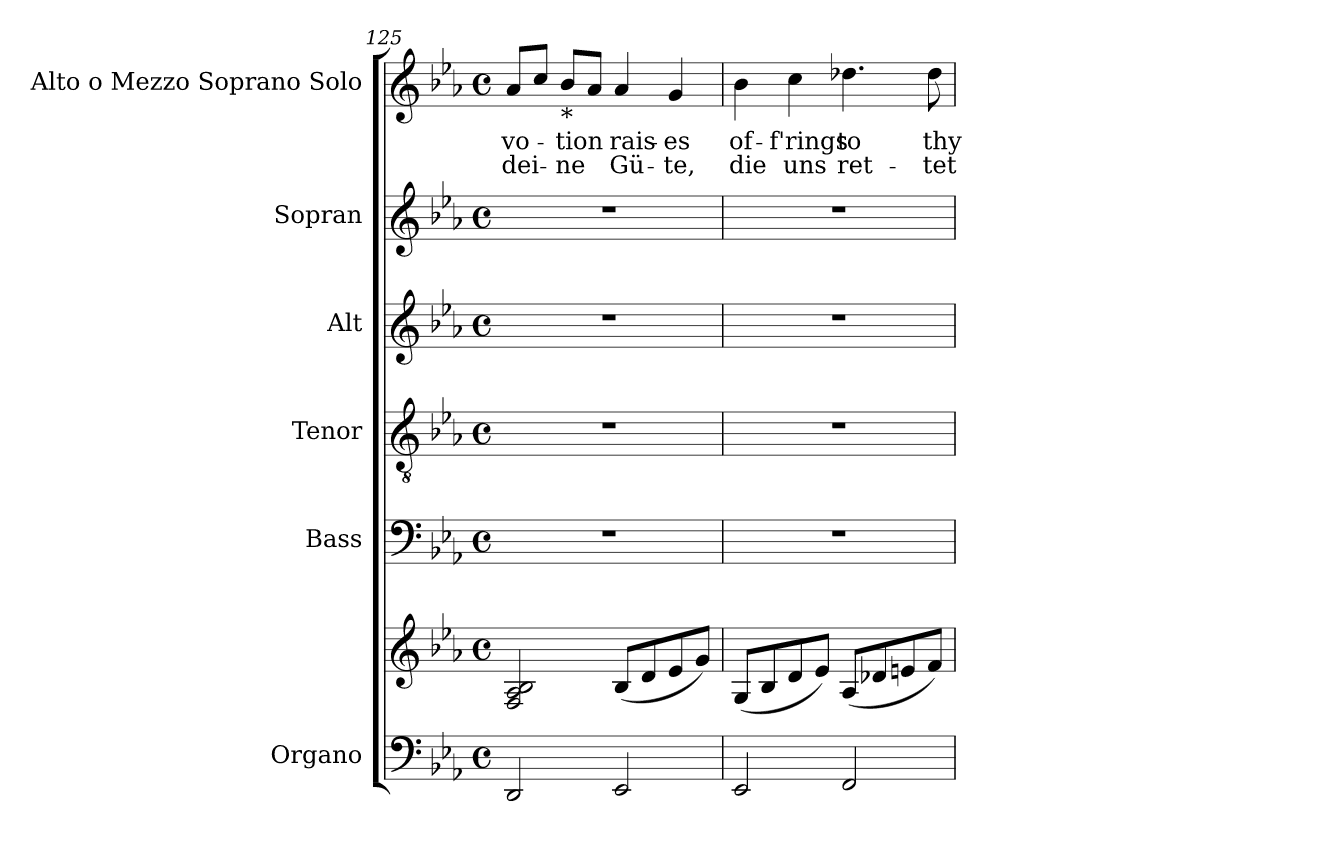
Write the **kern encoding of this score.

**kern	**kern	**kern	**kern	**kern	**kern	**kern	**text	**text
*part6	*part6	*part5	*part4	*part3	*part2	*part1	*part1	*part1
*staff7	*staff6	*staff5	*staff4	*staff3	*staff2	*staff1	*staff1	*staff1
*I"Organo	*	*I"Bass	*I"Tenor	*I"Alt	*I"Sopran	*I"Alto o Mezzo Soprano Solo	*	*
*	*	*I'B	*I'T	*I'A	*I'S	*I'S o l o	*	*
*clefF4	*clefG2	*clefF4	*clefGv2	*clefG2	*clefG2	*clefG2	*	*
*k[b-e-a-]	*k[b-e-a-]	*k[b-e-a-]	*k[b-e-a-]	*k[b-e-a-]	*k[b-e-a-]	*k[b-e-a-]	*	*
*M4/4	*M4/4	*M4/4	*M4/4	*M4/4	*M4/4	*M4/4	*	*
*met(c)	*met(c)	*met(c)	*met(c)	*met(c)	*met(c)	*met(c)	*	*
=125	=125	=125	=125	=125	=125	=125	=125	=125
2DD/	2F/ 2A-/ 2B-/	1r	1r	1r	1r	8a-/L	-vo-	dei-
.	.	.	.	.	.	8cc/J	.	.
!	!	!	!	!	!	!LO:TX:b:t=*	!	!
.	.	.	.	.	.	8b-/L	-tion	-ne
.	.	.	.	.	.	8a-/J	.	.
2EE-/	(8B-/L	.	.	.	.	4a-/	rais-	Gü-
.	8d/	.	.	.	.	.	.	.
.	8e-/	.	.	.	.	4g/	-es	-te,
.	8g/J)	.	.	.	.	.	.	.
=126	=126	=126	=126	=126	=126	=126	=126	=126
2EE-/	(8G/L	1r	1r	1r	1r	4b-\	of-	die
.	8B-/	.	.	.	.	.	.	.
.	8d/	.	.	.	.	4cc\	-f'rings	uns
.	8e-/J)	.	.	.	.	.	.	.
2FF/	(8A-/L	.	.	.	.	4.dd-X\	to	ret-
.	8d-X/	.	.	.	.	.	.	.
.	8en/	.	.	.	.	.	.	.
.	8f/J)	.	.	.	.	8dd-\	thy	-tet
=	=	=	=	=	=	=	=	=
*-	*-	*-	*-	*-	*-	*-	*-	*-
